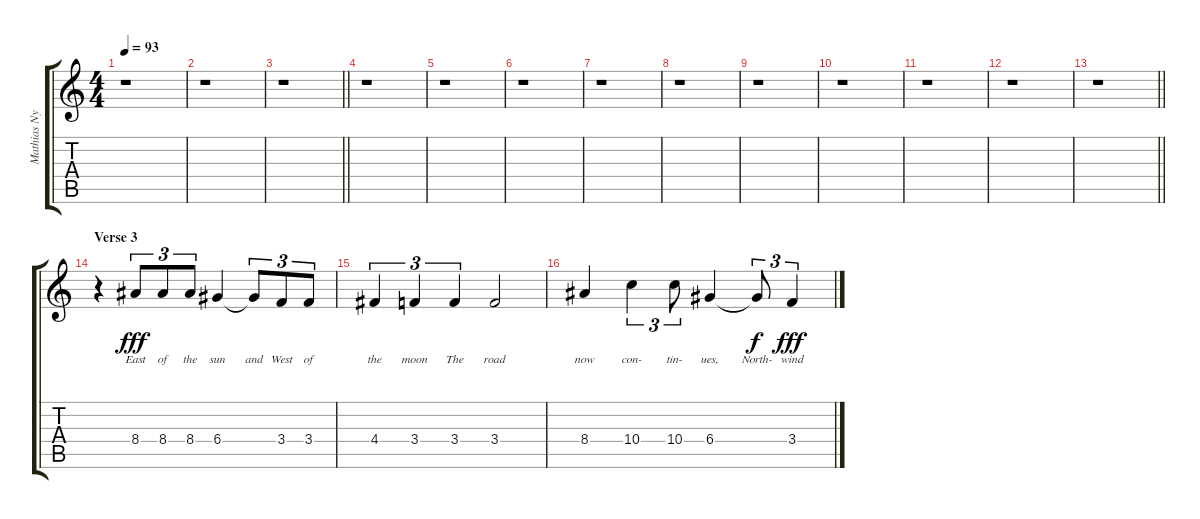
\track ("Mathias Nygård" "Mathias Ny") {instrument electricguitarjazz}
\staff {score tabs}
\tuning (E4 B3 G3 D3 A2 E2) {hide}
\ts (4 4)
\tempo 93
\clef g2
\ks c
r.1{dy f} |
r.1 |
\barLineRight lightlight
r.1 |
r.1 |
r.1 |
r.1 |
r.1 |
r.1 |
r.1 |
r.1 |
r.1 |
r.1 |
\barLineRight lightlight
r.1 |
\section ("" "Verse 3")
r.4{instrument overdrivenguitar} 8.4.8{tu (3 2) lyrics (0 "East") lyrics (1 "") lyrics (2 "") lyrics (3 "") lyrics (4 "") dy fff} 8.4.8{tu (3 2) lyrics (0 "of") lyrics (1 "") lyrics (2 "") lyrics (3 "") lyrics (4 "")} 8.4.8{tu (3 2) lyrics (0 "the") lyrics (1 "") lyrics (2 "") lyrics (3 "") lyrics (4 "")} 6.4.4{lyrics (0 "sun") lyrics (1 "") lyrics (2 "") lyrics (3 "") lyrics (4 "")} 6.4{t}.8{tu (3 2) lyrics (0 "and") lyrics (1 "") lyrics (2 "") lyrics (3 "") lyrics (4 "")} 3.4.8{tu (3 2) lyrics (0 "West") lyrics (1 "") lyrics (2 "") lyrics (3 "") lyrics (4 "")} 3.4.8{tu (3 2) lyrics (0 "of") lyrics (1 "") lyrics (2 "") lyrics (3 "") lyrics (4 "")} |
4.4.4{tu (3 2) lyrics (0 "the") lyrics (1 "") lyrics (2 "") lyrics (3 "") lyrics (4 "")} 3.4.4{tu (3 2) lyrics (0 "moon") lyrics (1 "") lyrics (2 "") lyrics (3 "") lyrics (4 "")} 3.4.4{tu (3 2) lyrics (0 "The") lyrics (1 "") lyrics (2 "") lyrics (3 "") lyrics (4 "")} 3.4.2{lyrics (0 "road") lyrics (1 "") lyrics (2 "") lyrics (3 "") lyrics (4 "")} |
8.4.4{lyrics (0 "now") lyrics (1 "") lyrics (2 "") lyrics (3 "") lyrics (4 "")} 10.4.4{tu (3 2) lyrics (0 "con-") lyrics (1 "") lyrics (2 "") lyrics (3 "") lyrics (4 "")} 10.4.8{tu (3 2) lyrics (0 "tin-") lyrics (1 "") lyrics (2 "") lyrics (3 "") lyrics (4 "")} 6.4.4{lyrics (0 "ues,") lyrics (1 "") lyrics (2 "") lyrics (3 "") lyrics (4 "")} 6.4{t}.8{tu (3 2) lyrics (0 "North-") lyrics (1 "") lyrics (2 "") lyrics (3 "") lyrics (4 "") dy f} 3.4.4{tu (3 2) lyrics (0 "wind") lyrics (1 "") lyrics (2 "") lyrics (3 "") lyrics (4 "") dy fff}
